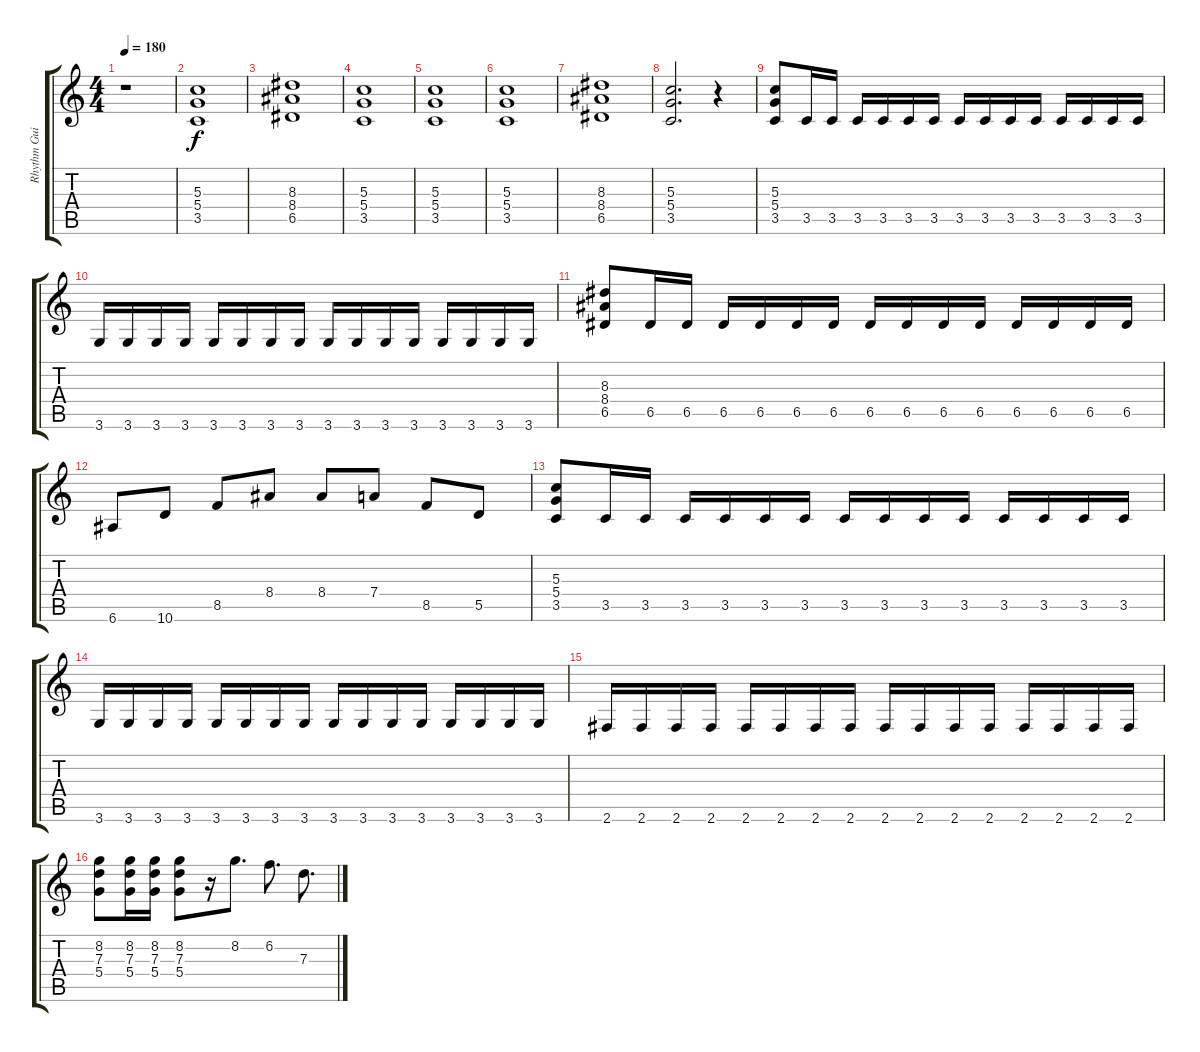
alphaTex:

\track ("Rhythm Guitar" "Rhythm Gui") {instrument distortionguitar}
\staff {score tabs}
\tuning (E4 B3 G3 D3 A2 E2) {hide}
\ts (4 4)
\tempo 180
\clef g2
\ks c
r.1{dy f} |
(5.3 5.4 3.5).1 |
(8.3 8.4 6.5).1 |
(5.3 5.4 3.5).1 |
(5.3 5.4 3.5).1 |
(5.3 5.4 3.5).1 |
(8.3 8.4 6.5).1 |
(5.3 5.4 3.5).2{d} r.4 |
(5.3 5.4 3.5).8 3.5.16 3.5.16 3.5.16 3.5.16 3.5.16 3.5.16 3.5.16 3.5.16 3.5.16 3.5.16 3.5.16 3.5.16 3.5.16 3.5.16 |
3.6.16 3.6.16 3.6.16 3.6.16 3.6.16 3.6.16 3.6.16 3.6.16 3.6.16 3.6.16 3.6.16 3.6.16 3.6.16 3.6.16 3.6.16 3.6.16 |
(8.3 8.4 6.5).8 6.5.16 6.5.16 6.5.16 6.5.16 6.5.16 6.5.16 6.5.16 6.5.16 6.5.16 6.5.16 6.5.16 6.5.16 6.5.16 6.5.16 |
6.6.8 10.6.8 8.5.8 8.4.8 8.4.8 7.4.8 8.5.8 5.5.8 |
(5.3 5.4 3.5).8 3.5.16 3.5.16 3.5.16 3.5.16 3.5.16 3.5.16 3.5.16 3.5.16 3.5.16 3.5.16 3.5.16 3.5.16 3.5.16 3.5.16 |
3.6.16 3.6.16 3.6.16 3.6.16 3.6.16 3.6.16 3.6.16 3.6.16 3.6.16 3.6.16 3.6.16 3.6.16 3.6.16 3.6.16 3.6.16 3.6.16 |
2.6.16 2.6.16 2.6.16 2.6.16 2.6.16 2.6.16 2.6.16 2.6.16 2.6.16 2.6.16 2.6.16 2.6.16 2.6.16 2.6.16 2.6.16 2.6.16 |
(8.2 7.3 5.4).8 (8.2 7.3 5.4).16 (8.2 7.3 5.4).16 (8.2 7.3 5.4).8 r.16 8.2.8{d} 6.2.8{d} 7.3.8{d}
